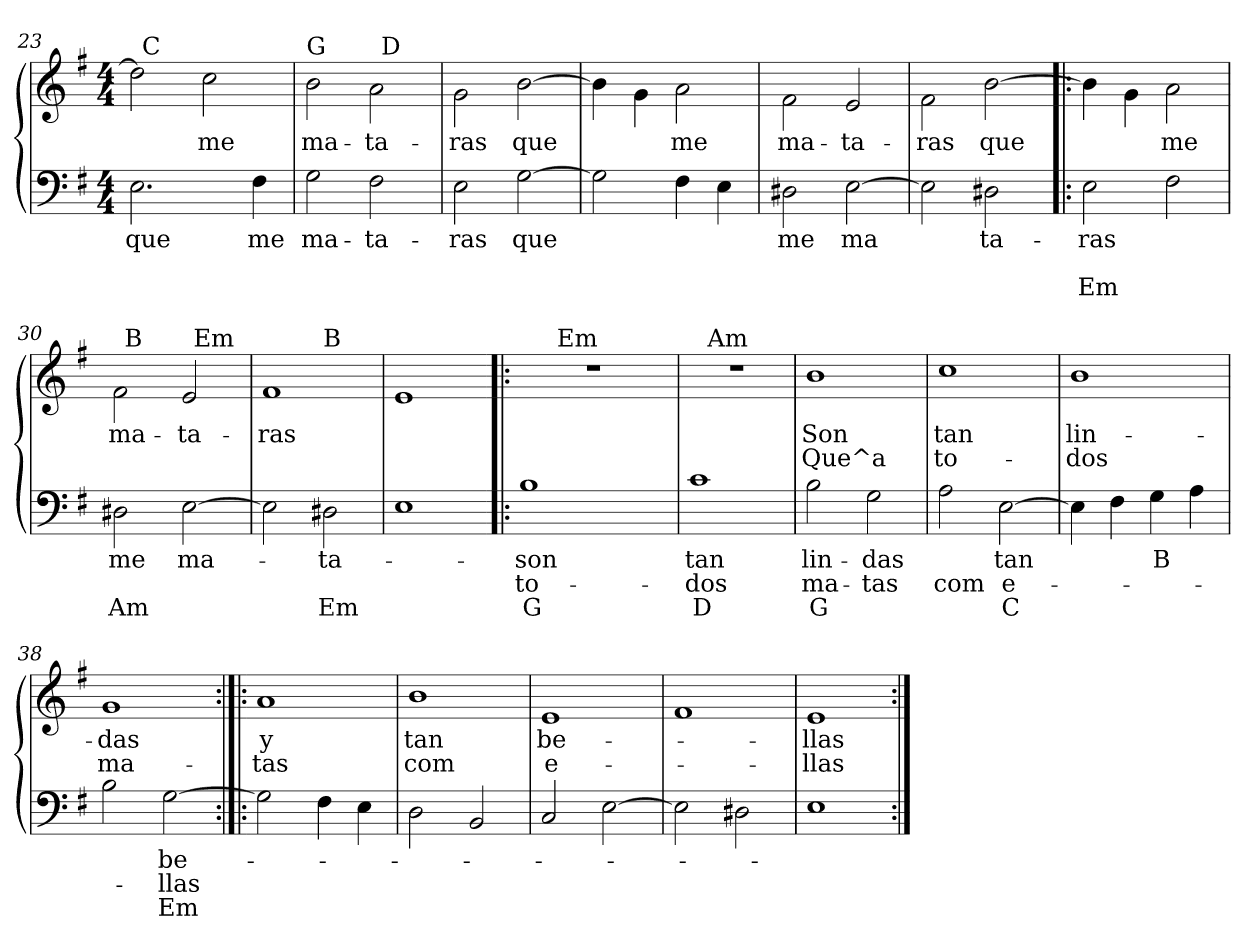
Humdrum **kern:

**kern	**text	**text	**text	**kern	**text	**text
*part2	*part2	*part2	*part2	*part1	*part1	*part1
*staff2	*staff2	*staff2	*staff2	*staff1	*staff1	*staff1
*clefF4	*	*	*	*clefG2	*	*
*k[f#]	*	*	*	*k[f#]	*	*
*G:	*	*	*	*G:	*	*
*M4/4	*	*	*	*M4/4	*	*
=23	=23	=23	=23	=23	=23	=23
!	!LO:LY:b	!	!	!	!	!
*	*	*	*	*^	*	*
2.E\	que	.	.	2dd\]	32ryy	.	.
!	!	!	!	!	!LO:TX:a:t=C	!	!
.	.	.	.	.	2ryy	.	.
!	!	!	!	!	!	!LO:LY:b	!
.	.	.	.	2cc\	.	me	.
.	.	.	.	.	4...ryy	.	.
!	!LO:LY:b	!	!	!	!	!	!
4F#\	me	.	.	.	.	.	.
=24	=24	=24	=24	=24	=24	=24	=24
!	!	!	!	!LO:TX:a:t=G	!	!	!
!	!LO:LY:b	!	!	!	!	!LO:LY:b	!
2G\	ma-	.	.	2b\	2ryy	ma-	.
!	!LO:LY:b	!	!	!	!	!LO:LY:b	!
2F#\	-ta-	.	.	2a\	32ryy	-ta-	.
!	!	!	!	!	!LO:TX:a:t=D	!	!
.	.	.	.	.	4...ryy	.	.
!!LO:PB:g=z
=25	=25	=25	=25	=25	=25	=25	=25
!	!LO:LY:b	!	!	!	!	!LO:LY:b	!
*	*	*	*	*v	*v	*	*
2E\	-ras	.	.	2g\	-ras	.
!	!LO:LY:b	!	!	!	!LO:LY:b	!
[>2G\	que	.	.	[>2b\	que	.
=26	=26	=26	=26	=26	=26	=26
2G\]	.	.	.	4b\]	.	.
.	.	.	.	4g\	.	.
!	!	!	!	!	!LO:LY:b	!
4F#\	.	.	.	2a\	me	.
4E\	.	.	.	.	.	.
=27	=27	=27	=27	=27	=27	=27
!	!LO:LY:b	!	!	!	!LO:LY:b	!
2D#X\	me	.	.	2f#\	ma-	.
!	!LO:LY:b	!	!	!	!LO:LY:b	!
[<2E\	ma	.	.	2e/	-ta-	.
=28	=28	=28	=28	=28	=28	=28
!	!	!	!	!	!LO:LY:b	!
2E\]	.	.	.	2f#\	-ras	.
!	!LO:LY:b	!	!	!	!LO:LY:b	!
2D#X\	ta-	.	.	[<2b\	que	.
!!LO:LB:g=z
=29!|:	=29!|:	=29!|:	=29!|:	=29!|:	=29!|:	=29!|:
!	!LO:LY:b	!	!LO:LY:b	!	!	!
2E\	-ras	.	Em	4b\]	.	.
.	.	.	.	4g\	.	.
!	!	!	!	!	!LO:LY:b	!
2F#\	.	.	.	2a\	me	.
=30	=30	=30	=30	=30	=30	=30
!	!LO:LY:b	!	!LO:LY:b	!	!LO:LY:b	!
*	*	*	*	*^	*	*
2D#X\	me	.	Am	2f#\	32ryy	ma-	.
!	!	!	!	!	!LO:TX:a:t=B	!	!
.	.	.	.	.	2ryy	.	.
!	!LO:LY:b	!	!	!	!	!LO:LY:b	!
[<2E\	ma-	.	.	2e/	.	-ta-	.
!	!	!	!	!	!LO:TX:a:t=Em	!	!
.	.	.	.	.	4...ryy	.	.
=31	=31	=31	=31	=31	=31	=31	=31
!	!	!	!	!	!	!LO:LY:b	!
2E\]	.	.	.	1f#	2ryy	-ras	.
!	!	!	!	!	!LO:TX:a:t=B	!	!
!	!LO:LY:b	!	!LO:LY:b	!	!	!	!
2D#X\	-ta-	.	Em	.	2ryy	.	.
=32	=32	=32	=32	=32	=32	=32	=32
!	!	!	!	!LO:TX:a:t=Em	!	!	!
*	*	*	*	*v	*v	*	*
1E	.	.	.	1e	.	.
=33!|:	=33!|:	=33!|:	=33!|:	=33!|:	=33!|:	=33!|:
!	!LO:LY:b	!LO:LY:b	!LO:LY:b	!	!	!
*	*	*	*	*^	*	*
1B	son	to-	G	1r	8ryy	.	.
.	.	.	.	.	32ryy	.	.
!	!	!	!	!	!LO:TX:a:t=Em	!	!
.	.	.	.	.	2ryy	.	.
.	.	.	.	.	4ryy	.	.
.	.	.	.	.	16.ryy	.	.
=34	=34	=34	=34	=34	=34	=34	=34
!	!LO:LY:b	!LO:LY:b	!LO:LY:b	!	!	!	!
1c	tan	-dos	D	1r	16ryy	.	.
!	!	!	!	!	!LO:TX:a:t=Am	!	!
.	.	.	.	.	2...ryy	.	.
!!LO:LB:g=z
=35	=35	=35	=35	=35	=35	=35	=35
!	!LO:LY:b	!LO:LY:b	!LO:LY:b	!	!	!LO:LY:b	!LO:LY:b
*	*	*	*	*v	*v	*	*
2B\	lin-	ma-	G	1b	Son	Que^a
!	!LO:LY:b	!LO:LY:b	!	!	!	!
2G\	-das	-tas	.	.	.	.
=36	=36	=36	=36	=36	=36	=36
!	!	!LO:LY:b	!	!	!LO:LY:b	!LO:LY:b
2A\	.	com	.	1cc	tan	to-
!	!LO:LY:b	!LO:LY:b	!LO:LY:b	!	!	!
[<2E\	tan	e-	C	.	.	.
=37	=37	=37	=37	=37	=37	=37
!	!	!	!	!	!LO:LY:b	!LO:LY:b
4E\]	.	.	.	1b	lin-	-dos
4F#\	.	.	.	.	.	.
!	!LO:LY:b	!	!	!	!	!
4G\	B	.	.	.	.	.
4A\	.	.	.	.	.	.
=38	=38	=38	=38	=38	=38	=38
!	!	!	!	!	!LO:LY:b	!LO:LY:b
2B\	.	.	.	1g	-das	ma-
!	!LO:LY:b	!LO:LY:b	!LO:LY:b	!	!	!
[>2G\	be-	-llas	Em	.	.	.
=39:|!|:	=39:|!|:	=39:|!|:	=39:|!|:	=39:|!|:	=39:|!|:	=39:|!|:
!	!	!	!	!	!LO:LY:b	!LO:LY:b
2G\]	.	.	.	1a	y	-tas
4F#\	.	.	.	.	.	.
4E\	.	.	.	.	.	.
!!LO:LB:g=z
=40	=40	=40	=40	=40	=40	=40
!	!	!	!	!	!LO:LY:b	!LO:LY:b
2D\	.	.	.	1b	tan	com
2BB/	.	.	.	.	.	.
=41	=41	=41	=41	=41	=41	=41
!	!	!	!	!	!LO:LY:b	!LO:LY:b
2C/	.	.	.	1e	be-	e-
[<2E\	.	.	.	.	.	.
=42	=42	=42	=42	=42	=42	=42
2E\]	.	.	.	1f#	.	.
2D#X\	.	.	.	.	.	.
=43	=43	=43	=43	=43	=43	=43
!	!	!	!	!	!LO:LY:b	!LO:LY:b
1E	.	.	.	1e	-llas	-llas
=:|!	=:|!	=:|!	=:|!	=:|!	=:|!	=:|!
*-	*-	*-	*-	*-	*-	*-
